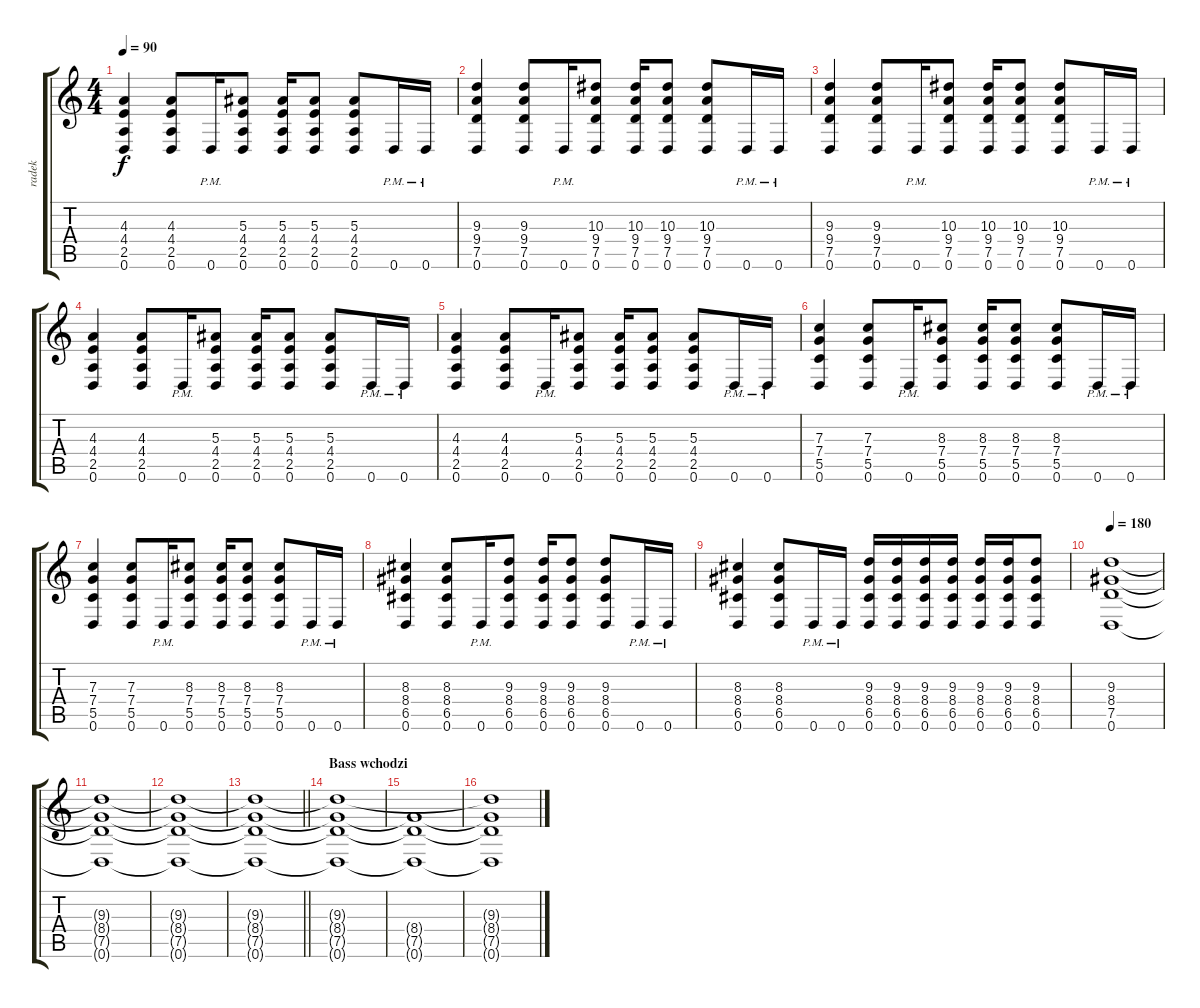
\track ("radek" "radek") {instrument distortionguitar}
\staff {score tabs}
\tuning (D4 A3 F3 C3 G2 D2) {hide}
\ts (4 4)
\tempo 90
\clef g2
\ks c
(4.3 4.4 2.5 0.6).4{dy f} (4.3 4.4 2.5 0.6).8 0.6{pm}.16 (5.3 4.4 2.5 0.6).8 (5.3 4.4 2.5 0.6).16 (5.3 4.4 2.5 0.6).8 (5.3 4.4 2.5 0.6).8 0.6{pm}.16 0.6{pm}.16 |
(9.3 9.4 7.5 0.6).4 (9.3 9.4 7.5 0.6).8 0.6{pm}.16 (10.3 9.4 7.5 0.6).8 (10.3 9.4 7.5 0.6).16 (10.3 9.4 7.5 0.6).8 (10.3 9.4 7.5 0.6).8 0.6{pm}.16 0.6{pm}.16 |
(9.3 9.4 7.5 0.6).4 (9.3 9.4 7.5 0.6).8 0.6{pm}.16 (10.3 9.4 7.5 0.6).8 (10.3 9.4 7.5 0.6).16 (10.3 9.4 7.5 0.6).8 (10.3 9.4 7.5 0.6).8 0.6{pm}.16 0.6{pm}.16 |
(4.3 4.4 2.5 0.6).4 (4.3 4.4 2.5 0.6).8 0.6{pm}.16 (5.3 4.4 2.5 0.6).8 (5.3 4.4 2.5 0.6).16 (5.3 4.4 2.5 0.6).8 (5.3 4.4 2.5 0.6).8 0.6{pm}.16 0.6{pm}.16 |
(4.3 4.4 2.5 0.6).4 (4.3 4.4 2.5 0.6).8 0.6{pm}.16 (5.3 4.4 2.5 0.6).8 (5.3 4.4 2.5 0.6).16 (5.3 4.4 2.5 0.6).8 (5.3 4.4 2.5 0.6).8 0.6{pm}.16 0.6{pm}.16 |
(7.3 7.4 5.5 0.6).4 (7.3 7.4 5.5 0.6).8 0.6{pm}.16 (8.3 7.4 5.5 0.6).8 (8.3 7.4 5.5 0.6).16 (8.3 7.4 5.5 0.6).8 (8.3 7.4 5.5 0.6).8 0.6{pm}.16 0.6{pm}.16 |
(7.3 7.4 5.5 0.6).4 (7.3 7.4 5.5 0.6).8 0.6{pm}.16 (8.3 7.4 5.5 0.6).8 (8.3 7.4 5.5 0.6).16 (8.3 7.4 5.5 0.6).8 (8.3 7.4 5.5 0.6).8 0.6{pm}.16 0.6{pm}.16 |
(8.3 8.4 6.5 0.6).4 (8.3 8.4 6.5 0.6).8 0.6{pm}.16 (9.3 8.4 6.5 0.6).8 (9.3 8.4 6.5 0.6).16 (9.3 8.4 6.5 0.6).8 (9.3 8.4 6.5 0.6).8 0.6{pm}.16 0.6{pm}.16 |
(8.3 8.4 6.5 0.6).4 (8.3 8.4 6.5 0.6).8 0.6{pm}.16 0.6{pm}.16 (9.3 8.4 6.5 0.6).16 (9.3 8.4 6.5 0.6).16 (9.3 8.4 6.5 0.6).16 (9.3 8.4 6.5 0.6).16 (9.3 8.4 6.5 0.6).16 (9.3 8.4 6.5 0.6).16 (9.3 8.4 6.5 0.6).8 |
\tempo 180
(9.3 8.4 7.5 0.6).1 |
(9.3{t} 8.4{t} 7.5{t} 0.6{t}).1 |
(9.3{t} 8.4{t} 7.5{t} 0.6{t}).1 |
\barLineRight lightlight
(9.3{t} 8.4{t} 7.5{t} 0.6{t}).1 |
\section ("" "Bass wchodzi")
(9.3{t} 8.4{t} 7.5{t} 0.6{t}).1 |
(8.4{t} 7.5{t} 0.6{t}).1 |
(9.3{t} 8.4{t} 7.5{t} 0.6{t}).1
